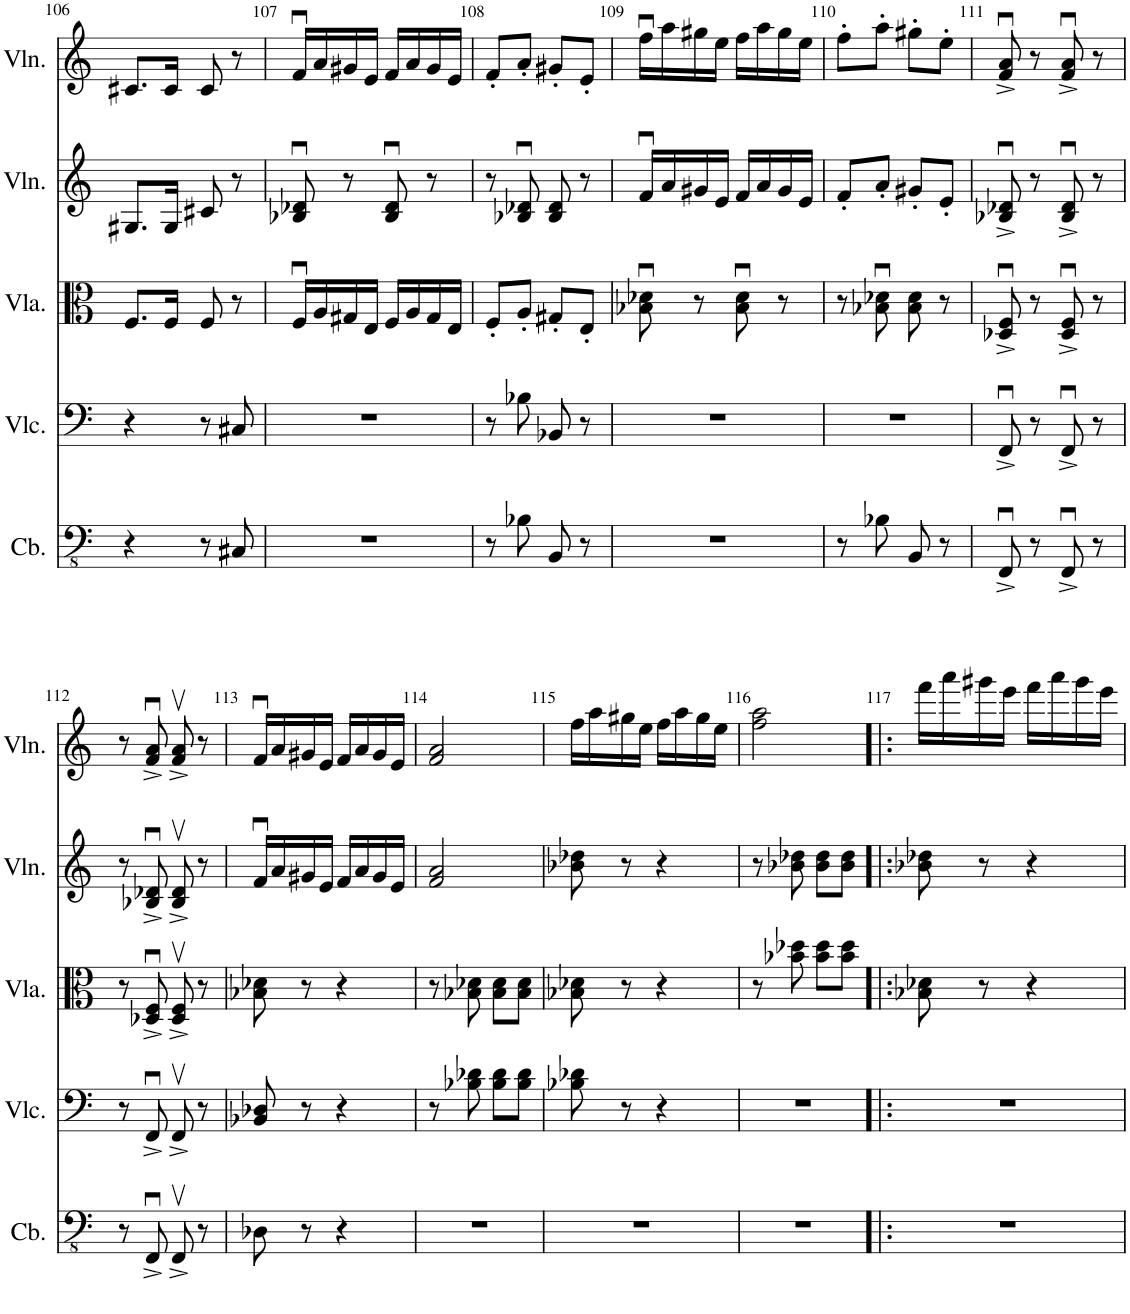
**kern	**kern	**kern	**kern	**kern
*part5	*part4	*part3	*part2	*part1
*staff5	*staff4	*staff3	*staff2	*staff1
*I"Double Bass	*I"Violoncello	*I"Viola	*I"Violin	*I"Violin
*	*I'Vlc.	*I'Vla.	*I'Vln.	*I'Vln.
!!LO:PB:g=z
*clefFv4	*clefF4	*clefC3	*clefG2	*clefG2
*Trd7c12	*	*	*	*
*k[]	*k[]	*k[]	*k[]	*k[]
*M2/4	*M2/4	*M2/4	*M2/4	*M2/4
=106	=106	=106	=106	=106
4r	4r	8.F/L	8.G#X/L	8.c#X/L
.	.	16F/Jk	16G#/Jk	16c#/Jk
8r	8r	8F/	8c#X/	8c#/
8CC#X/	8C#X/	8r	8r	8r
=107	=107	=107	=107	=107
2r	2r	16Fu/LL	8B-X/u 8d-X/u	16fu/LL
.	.	16A/	.	16a/
.	.	16G#X/	8r	16g#X/
.	.	16E/JJ	.	16e/JJ
.	.	16F/LL	8B-/u 8d-/u	16f/LL
.	.	16A/	.	16a/
.	.	16G#/	8r	16g#/
.	.	16E/JJ	.	16e/JJ
=108	=108	=108	=108	=108
8r	8r	8F'/L	8r	8f'/L
8BB-X\	8B-X\	8A'/J	8B-X/u 8d-X/u	8a'/J
8BBB/	8BB-X/	8G#X'/L	8B-/ 8d-/	8g#X'/L
8r	8r	8E'/J	8r	8e'/J
=109	=109	=109	=109	=109
2r	2r	8B-X\u 8d-X\u	16fu/LL	16ffu\LL
.	.	.	16a/	16aa\
.	.	8r	16g#X/	16gg#X\
.	.	.	16e/JJ	16ee\JJ
.	.	8B-\u 8d-\u	16f/LL	16ff\LL
.	.	.	16a/	16aa\
.	.	8r	16g#/	16gg#\
.	.	.	16e/JJ	16ee\JJ
=110	=110	=110	=110	=110
8r	2r	8r	8f'/L	8ff'\L
8BB-X\	.	8B-X\u 8d-X\u	8a'/J	8aa'\J
8BBB/	.	8B-\ 8d-\	8g#X'/L	8gg#X'\L
8r	.	8r	8e'/J	8ee'\J
=111	=111	=111	=111	=111
8FFFu^/	8FFu^/	8D-X/u^ 8F/u^	8B-X/u^ 8d-X/u^	8f/u^ 8a/u^
8r	8r	8r	8r	8r
8FFFu^/	8FFu^/	8D-/u^ 8F/u^	8B-/u^ 8d-/u^	8f/u^ 8a/u^
8r	8r	8r	8r	8r
!!LO:LB:g=z
=112	=112	=112	=112	=112
8r	8r	8r	8r	8r
8FFFu^/	8FFu^/	8D-X/u^ 8F/u^	8B-X/u^ 8d-X/u^	8f/u^ 8a/u^
8FFFv^/	8FFv^/	8D-/v^ 8F/v^	8B-/v^ 8d-/v^	8f/v^ 8a/v^
8r	8r	8r	8r	8r
=113	=113	=113	=113	=113
8DD-X\	8BB-X/ 8D-X/	8B-X\ 8d-X\	16fu/LL	16fu/LL
.	.	.	16a/	16a/
8r	8r	8r	16g#X/	16g#X/
.	.	.	16e/JJ	16e/JJ
4r	4r	4r	16f/LL	16f/LL
.	.	.	16a/	16a/
.	.	.	16g#/	16g#/
.	.	.	16e/JJ	16e/JJ
=114	=114	=114	=114	=114
2r	8r	8r	2f/ 2a/	2f/ 2a/
.	8B-X\ 8d-X\	8B-X\ 8d-X\	.	.
.	8B-\ 8d-\L	8B-\ 8d-\L	.	.
.	8B-\ 8d-\J	8B-\ 8d-\J	.	.
=115	=115	=115	=115	=115
2r	8B-X\ 8d-X\	8B-X\ 8d-X\	8b-X\ 8dd-X\	16ff\LL
.	.	.	.	16aa\
.	8r	8r	8r	16gg#X\
.	.	.	.	16ee\JJ
.	4r	4r	4r	16ff\LL
.	.	.	.	16aa\
.	.	.	.	16gg#\
.	.	.	.	16ee\JJ
=116	=116	=116	=116	=116
2r	2r	8r	8r	2ff\ 2aa\
.	.	8b-X\ 8dd-X\	8b-X\ 8dd-X\	.
.	.	8b-\ 8dd-\L	8b-\ 8dd-\L	.
.	.	8b-\ 8dd-\J	8b-\ 8dd-\J	.
=117!|:	=117!|:	=117!|:	=117!|:	=117!|:
2r	2r	8B-X\ 8d-X\	8b-X\ 8dd-X\	16fff\LL
.	.	.	.	16aaa\
.	.	8r	8r	16ggg#X\
.	.	.	.	16eee\JJ
.	.	4r	4r	16fff\LL
.	.	.	.	16aaa\
.	.	.	.	16ggg#\
.	.	.	.	16eee\JJ
=	=	=	=	=
*-	*-	*-	*-	*-
